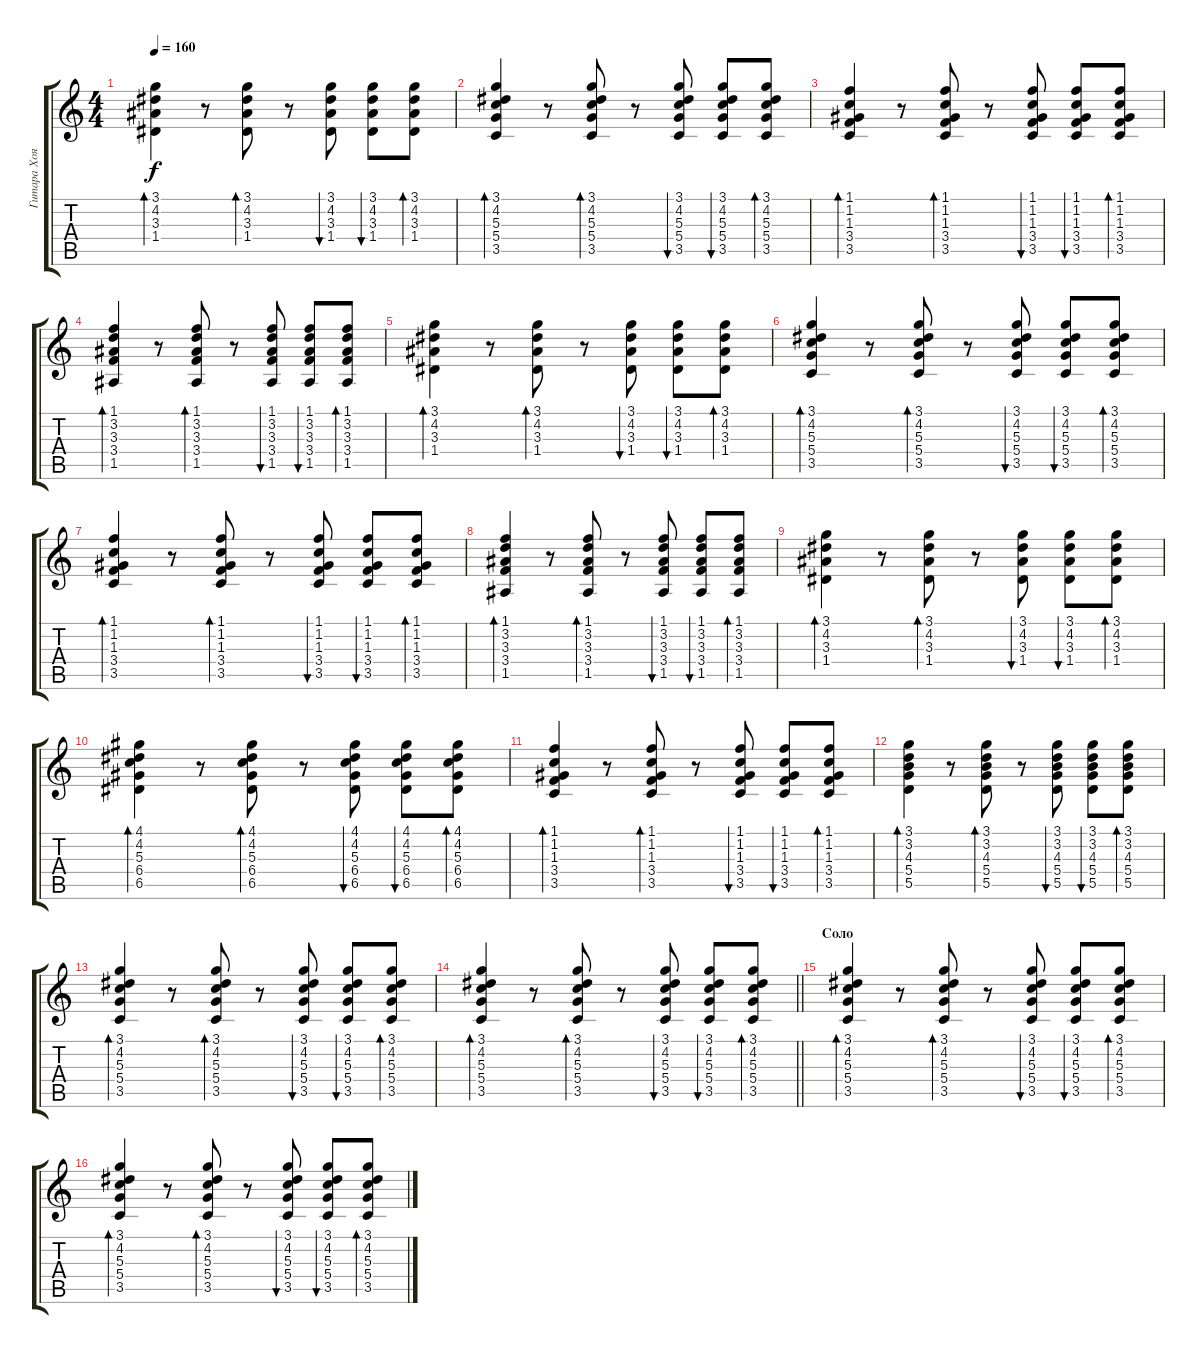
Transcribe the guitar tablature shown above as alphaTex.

\track ("Гитара Хоя" "Гитара Хоя") {instrument acousticguitarsteel}
\staff {score tabs}
\tuning (E4 B3 G3 D3 A2 E2) {hide}
\ts (4 4)
\tempo 160
\clef g2
\ks c
(3.1 4.2 3.3 1.4).4{bd 60 dy f} r.8 (3.1 4.2 3.3 1.4).8{bd 60} r.8 (3.1 4.2 3.3 1.4).8{bu 60} (3.1 4.2 3.3 1.4).8{bu 60} (3.1 4.2 3.3 1.4).8{bd 60} |
(3.1 4.2 5.3 5.4 3.5).4{bd 60} r.8 (3.1 4.2 5.3 5.4 3.5).8{bd 60} r.8 (3.1 4.2 5.3 5.4 3.5).8{bu 60} (3.1 4.2 5.3 5.4 3.5).8{bu 60} (3.1 4.2 5.3 5.4 3.5).8{bd 60} |
(1.1 1.2 1.3 3.4 3.5).4{bd 60} r.8 (1.1 1.2 1.3 3.4 3.5).8{bd 60} r.8 (1.1 1.2 1.3 3.4 3.5).8{bu 60} (1.1 1.2 1.3 3.4 3.5).8{bu 60} (1.1 1.2 1.3 3.4 3.5).8{bd 60} |
(1.1 3.2 3.3 3.4 1.5).4{bd 60} r.8 (1.1 3.2 3.3 3.4 1.5).8{bd 60} r.8 (1.1 3.2 3.3 3.4 1.5).8{bu 60} (1.1 3.2 3.3 3.4 1.5).8{bu 60} (1.1 3.2 3.3 3.4 1.5).8{bd 60} |
(3.1 4.2 3.3 1.4).4{bd 60} r.8 (3.1 4.2 3.3 1.4).8{bd 60} r.8 (3.1 4.2 3.3 1.4).8{bu 60} (3.1 4.2 3.3 1.4).8{bu 60} (3.1 4.2 3.3 1.4).8{bd 60} |
(3.1 4.2 5.3 5.4 3.5).4{bd 60} r.8 (3.1 4.2 5.3 5.4 3.5).8{bd 60} r.8 (3.1 4.2 5.3 5.4 3.5).8{bu 60} (3.1 4.2 5.3 5.4 3.5).8{bu 60} (3.1 4.2 5.3 5.4 3.5).8{bd 60} |
(1.1 1.2 1.3 3.4 3.5).4{bd 60} r.8 (1.1 1.2 1.3 3.4 3.5).8{bd 60} r.8 (1.1 1.2 1.3 3.4 3.5).8{bu 60} (1.1 1.2 1.3 3.4 3.5).8{bu 60} (1.1 1.2 1.3 3.4 3.5).8{bd 60} |
(1.1 3.2 3.3 3.4 1.5).4{bd 60} r.8 (1.1 3.2 3.3 3.4 1.5).8{bd 60} r.8 (1.1 3.2 3.3 3.4 1.5).8{bu 60} (1.1 3.2 3.3 3.4 1.5).8{bu 60} (1.1 3.2 3.3 3.4 1.5).8{bd 60} |
(3.1 4.2 3.3 1.4).4{bd 60} r.8 (3.1 4.2 3.3 1.4).8{bd 60} r.8 (3.1 4.2 3.3 1.4).8{bu 60} (3.1 4.2 3.3 1.4).8{bu 60} (3.1 4.2 3.3 1.4).8{bd 60} |
(4.1 4.2 5.3 6.4 6.5).4{bd 60} r.8 (4.1 4.2 5.3 6.4 6.5).8{bd 60} r.8 (4.1 4.2 5.3 6.4 6.5).8{bu 60} (4.1 4.2 5.3 6.4 6.5).8{bu 60} (4.1 4.2 5.3 6.4 6.5).8{bd 60} |
(1.1 1.2 1.3 3.4 3.5).4{bd 60} r.8 (1.1 1.2 1.3 3.4 3.5).8{bd 60} r.8 (1.1 1.2 1.3 3.4 3.5).8{bu 60} (1.1 1.2 1.3 3.4 3.5).8{bu 60} (1.1 1.2 1.3 3.4 3.5).8{bd 60} |
(3.1 3.2 4.3 5.4 5.5).4{bd 60} r.8 (3.1 3.2 4.3 5.4 5.5).8{bd 60} r.8 (3.1 3.2 4.3 5.4 5.5).8{bu 60} (3.1 3.2 4.3 5.4 5.5).8{bu 60} (3.1 3.2 4.3 5.4 5.5).8{bd 60} |
(3.1 4.2 5.3 5.4 3.5).4{bd 60} r.8 (3.1 4.2 5.3 5.4 3.5).8{bd 60} r.8 (3.1 4.2 5.3 5.4 3.5).8{bu 60} (3.1 4.2 5.3 5.4 3.5).8{bu 60} (3.1 4.2 5.3 5.4 3.5).8{bd 60} |
\barLineRight lightlight
(3.1 4.2 5.3 5.4 3.5).4{bd 60} r.8 (3.1 4.2 5.3 5.4 3.5).8{bd 60} r.8 (3.1 4.2 5.3 5.4 3.5).8{bu 60} (3.1 4.2 5.3 5.4 3.5).8{bu 60} (3.1 4.2 5.3 5.4 3.5).8{bd 60} |
\section ("" "Соло")
(3.1 4.2 5.3 5.4 3.5).4{bd 60} r.8 (3.1 4.2 5.3 5.4 3.5).8{bd 60} r.8 (3.1 4.2 5.3 5.4 3.5).8{bu 60} (3.1 4.2 5.3 5.4 3.5).8{bu 60} (3.1 4.2 5.3 5.4 3.5).8{bd 60} |
(3.1 4.2 5.3 5.4 3.5).4{bd 60} r.8 (3.1 4.2 5.3 5.4 3.5).8{bd 60} r.8 (3.1 4.2 5.3 5.4 3.5).8{bu 60} (3.1 4.2 5.3 5.4 3.5).8{bu 60} (3.1 4.2 5.3 5.4 3.5).8{bd 60}
